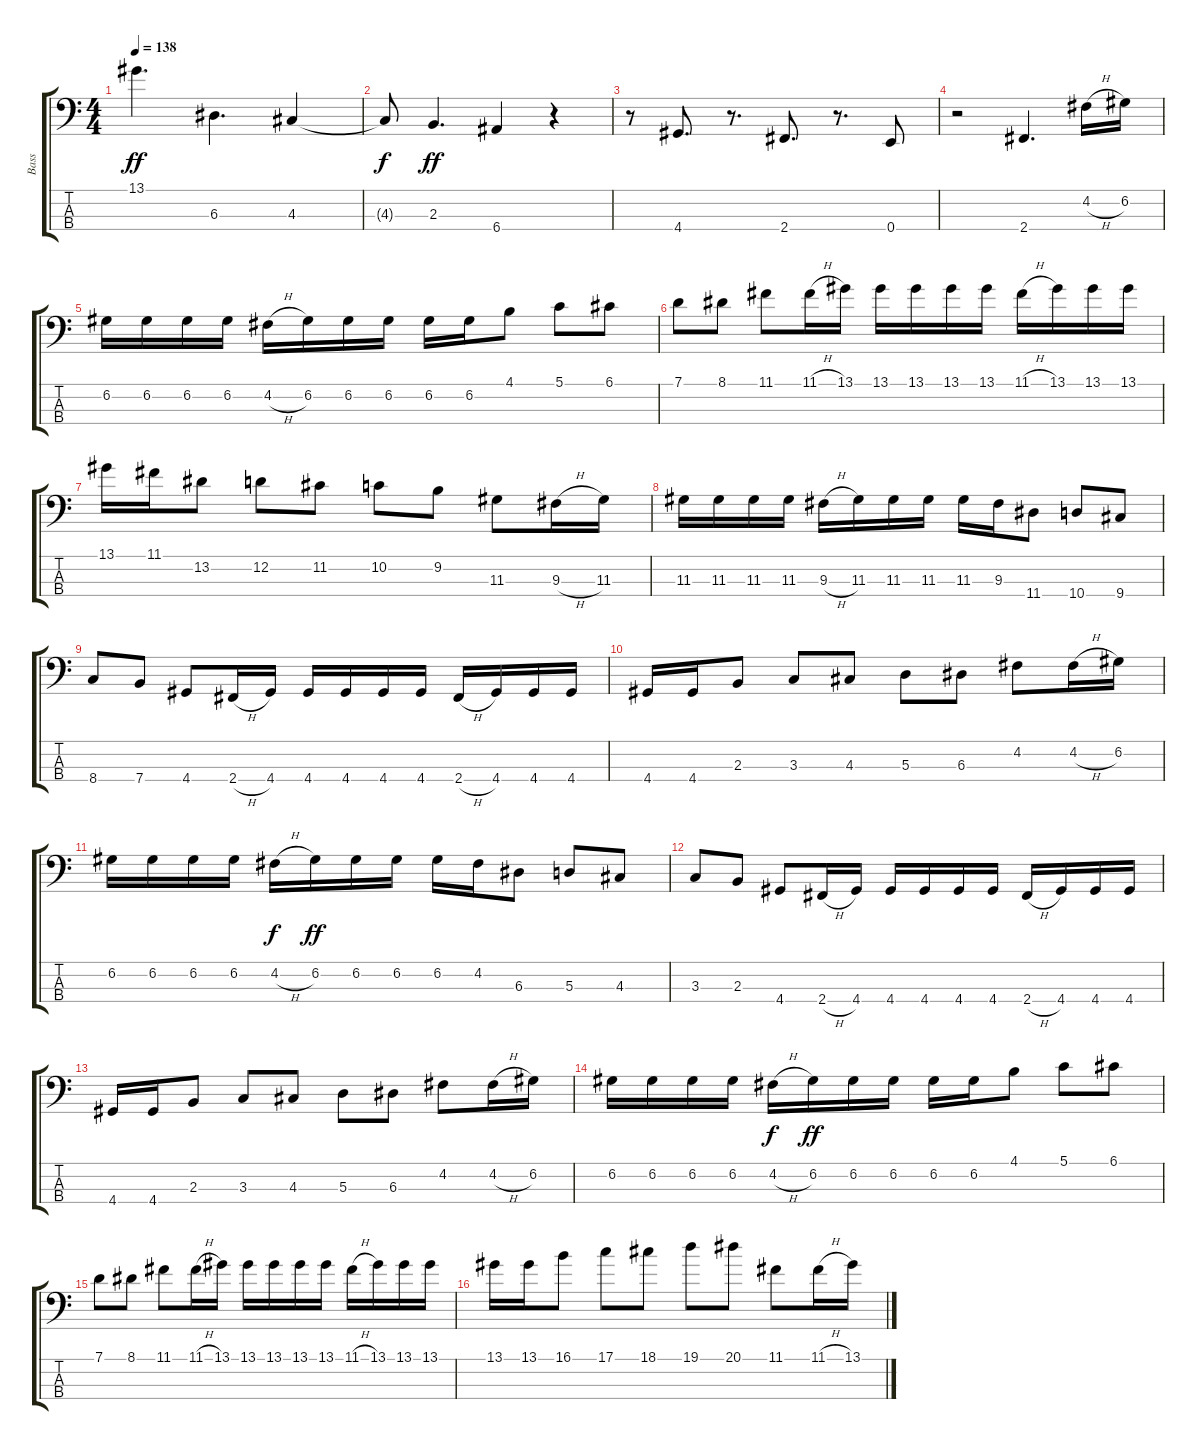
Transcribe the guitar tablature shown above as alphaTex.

\track ("Bass" "Bass") {instrument fretlessbass}
\staff {score tabs}
\tuning (G2 D2 A1 E1) {hide}
\ts (4 4)
\tempo 138
\clef f4
\ks c
13.1.4{d dy ff} 6.3.4{d} 4.3.4 |
4.3{t}.8{dy f} 2.3.4{d dy ff} 6.4.4 r.4 |
r.8 4.4.8{d} r.8{d} 2.4.8{d} r.8{d} 0.4.8 |
r.2 2.4.4{d} 4.2{h}.16 6.2.16 |
6.2.16 6.2.16 6.2.16 6.2.16 4.2{h}.16 6.2.16 6.2.16 6.2.16 6.2.16 6.2.16 4.1.8 5.1.8 6.1.8 |
7.1.8 8.1.8 11.1.8 11.1{h}.16 13.1.16 13.1.16 13.1.16 13.1.16 13.1.16 11.1{h}.16 13.1.16 13.1.16 13.1.16 |
13.1.16 11.1.16 13.2.8 12.2.8 11.2.8 10.2.8 9.2.8 11.3.8 9.3{h}.16 11.3.16 |
11.3.16 11.3.16 11.3.16 11.3.16 9.3{h}.16 11.3.16 11.3.16 11.3.16 11.3.16 9.3.16 11.4.8 10.4.8 9.4.8 |
8.4.8 7.4.8 4.4.8 2.4{h}.16 4.4.16 4.4.16 4.4.16 4.4.16 4.4.16 2.4{h}.16 4.4.16 4.4.16 4.4.16 |
4.4.16 4.4.16 2.3.8 3.3.8 4.3.8 5.3.8 6.3.8 4.2.8 4.2{h}.16 6.2.16 |
6.2.16 6.2.16 6.2.16 6.2.16 4.2{h}.16{dy f} 6.2.16{dy ff} 6.2.16 6.2.16 6.2.16 4.2.16 6.3.8 5.3.8 4.3.8 |
3.3.8 2.3.8 4.4.8 2.4{h}.16 4.4.16 4.4.16 4.4.16 4.4.16 4.4.16 2.4{h}.16 4.4.16 4.4.16 4.4.16 |
4.4.16 4.4.16 2.3.8 3.3.8 4.3.8 5.3.8 6.3.8 4.2.8 4.2{h}.16 6.2.16 |
6.2.16 6.2.16 6.2.16 6.2.16 4.2{h}.16{dy f} 6.2.16{dy ff} 6.2.16 6.2.16 6.2.16 6.2.16 4.1.8 5.1.8 6.1.8 |
7.1.8 8.1.8 11.1.8 11.1{h}.16 13.1.16 13.1.16 13.1.16 13.1.16 13.1.16 11.1{h}.16 13.1.16 13.1.16 13.1.16 |
13.1.16 13.1.16 16.1.8 17.1.8 18.1.8 19.1.8 20.1.8 11.1.8 11.1{h}.16 13.1.16
